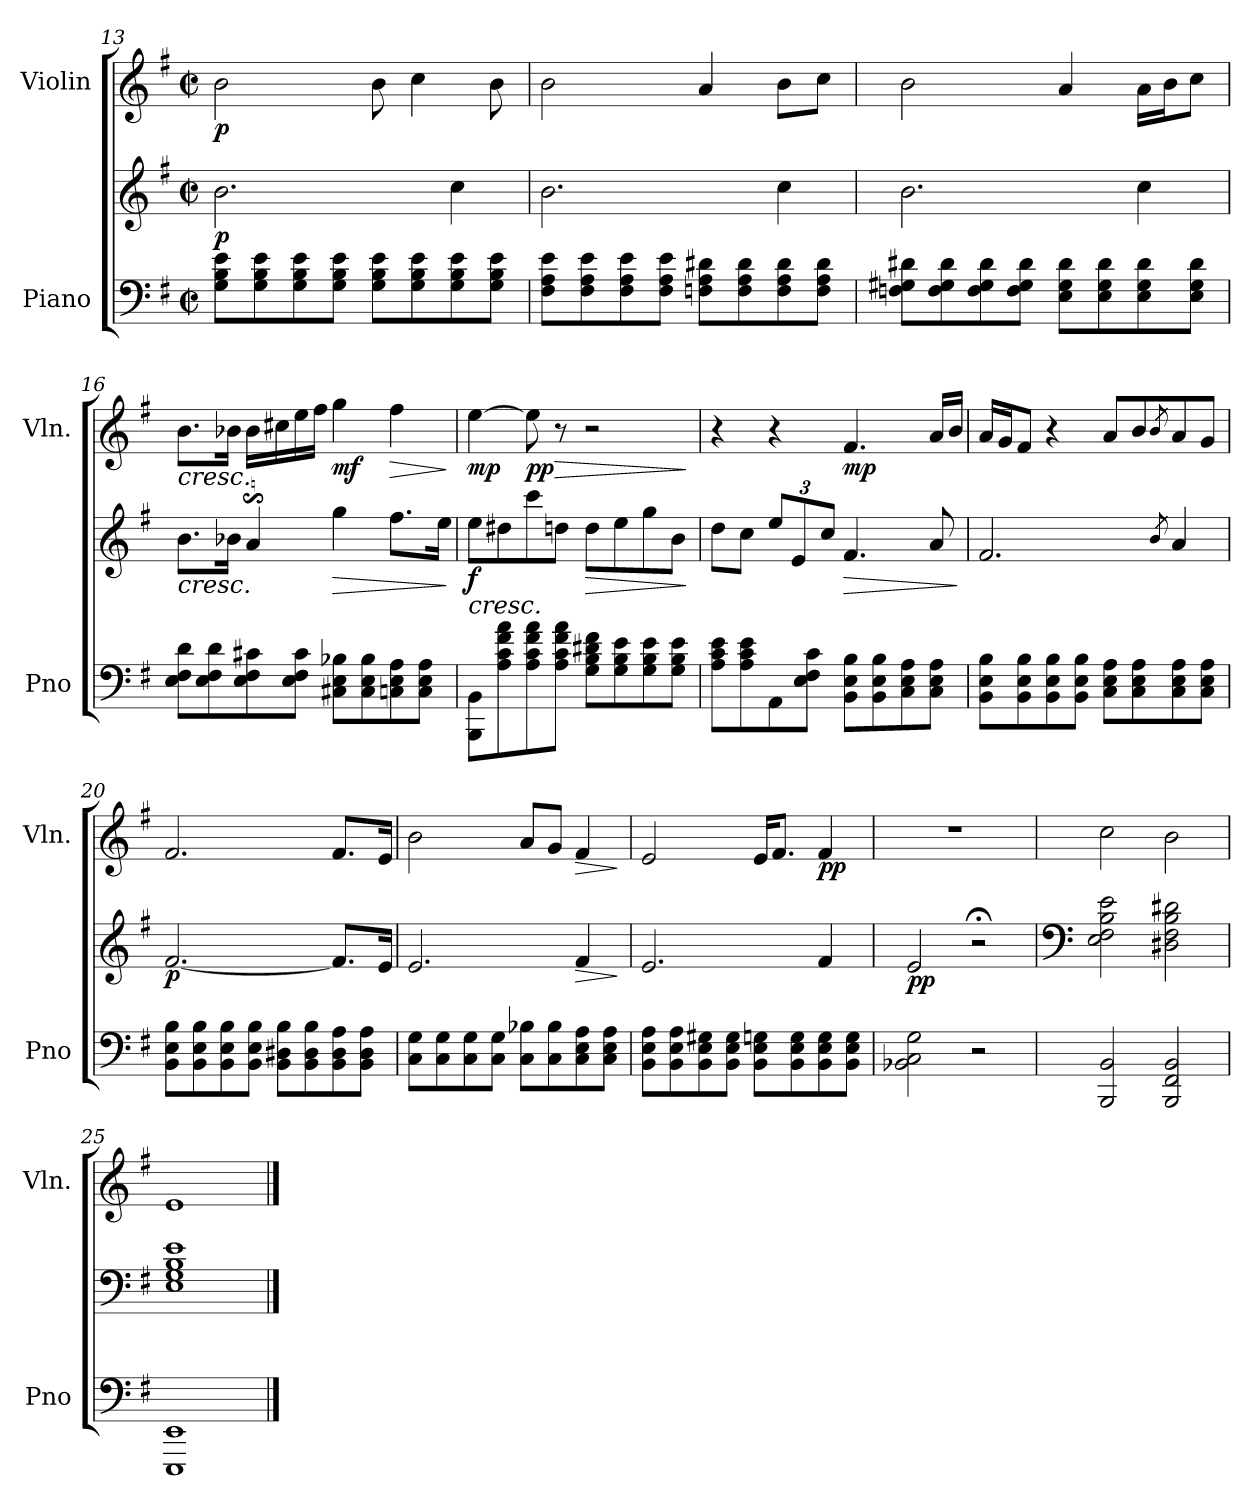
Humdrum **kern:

**kern	**kern	**dynam	**kern	**dynam
*part2	*part2	*part2	*part1	*part1
*staff3	*staff2	*staff2/3	*staff1	*staff1
*I"Piano	*	*	*I"Violin	*
*I'Pno	*	*	*I'Vln.	*
*clefF4	*clefG2	*	*clefG2	*
*k[f#]	*k[f#]	*	*k[f#]	*
*M2/2	*M2/2	*	*M2/2	*
*met(c|)	*met(c|)	*	*met(c|)	*
=13	=13	=13	=13	=13
!	!	!LO:DY:b	!	!LO:DY:b
8G\ 8B\ 8e\L	2.b\	p	2b\	p
8G\ 8B\ 8e\	.	.	.	.
8G\ 8B\ 8e\	.	.	.	.
8G\ 8B\ 8e\J	.	.	.	.
8G\ 8B\ 8e\L	.	.	8b\	.
8G\ 8B\ 8e\	.	.	4cc\	.
8G\ 8B\ 8e\	4cc\	.	.	.
8G\ 8B\ 8e\J	.	.	8b\	.
!!LO:LB:g=z
=14	=14	=14	=14	=14
8F#\ 8A\ 8e\L	2.b\	.	2b\	.
8F#\ 8A\ 8e\	.	.	.	.
8F#\ 8A\ 8e\	.	.	.	.
8F#\ 8A\ 8e\J	.	.	.	.
8Fn\ 8A\ 8d#X\L	.	.	4a/	.
8F\ 8A\ 8d#\	.	.	.	.
8F\ 8A\ 8d#\	4cc\	.	8b\L	.
8F\ 8A\ 8d#\J	.	.	8cc\J	.
=15	=15	=15	=15	=15
8Fn\ 8G#X\ 8d#X\L	2.b\	.	2b\	.
8F\ 8G#\ 8d#\	.	.	.	.
8F\ 8G#\ 8d#\	.	.	.	.
8F\ 8G#\ 8d#\J	.	.	.	.
8E\ 8G#\ 8d#\L	.	.	4a/	.
8E\ 8G#\ 8d#\	.	.	.	.
8E\ 8G#\ 8d#\	4cc\	.	16a\LL	.
.	.	.	16b\J	.
8E\ 8G#\ 8d#\J	.	.	8cc\J	.
=16	=16	=16	=16	=16
!	!	!LO:HP:b	!	!LO:HP:b
8E\ 8F#\ 8d\L	8.b\L	<	8.b\L	<
8E\ 8F#\ 8d\	.	.	.	.
.	16b-X\Jk	.	16b-X\Jk	.
8E\ 8F#\ 8c#X\	4as$SS/	.	16b-\LL	.
.	.	.	16cc#X\	.
8E\ 8F#\ 8c#\J	.	.	16ee\	.
.	.	.	16ff#\JJ	.
!	!	!LO:HP:b	!	!LO:DY:b
8C#X\ 8E\ 8B-X\L	4gg\	>	4gg\	mf
8C#\ 8E\ 8B-\	.	.	.	.
!	!	!	!	!LO:HP:b
!	!	!	!	!LO:HP:n=1:b
!	!	!	!	!LO:HP:n=1:b
8Cn\ 8E\ 8A\	8.ff#\L	.	4ff#\	> > >
8C\ 8E\ 8A\J	.	.	.	.
.	16ee\Jk	.	.	.
.	.	[ ]	.	[ ]
!!LO:LB:g=z
=17	=17	=17	=17	=17
!	!	!LO:HP:b	!	!
!	!	!LO:DY:n=1:b	!	!LO:DY:b
8BBB\ 8BB\L	8ee\L	< f	[4ee\	mp
8A\ 8c\ 8f#\ 8a\	8dd#X\	.	.	.
!	!	!	!	!LO:DY:n=1:b
8A\ 8c\ 8f#\ 8a\	8ccc\	.	8ee\]	] pp
!	!	!	!	!LO:HP:n=1:b
8A\ 8c\ 8f#\ 8a\J	8ddn\J	.	8r	] >
!	!	!LO:HP:b	!	!
8G\ 8B\ 8d#X\ 8f#\L	8dd\L	>	2r	.
8G\ 8B\ 8e\	8ee\	.	.	.
8G\ 8B\ 8e\	8gg\	.	.	.
8G\ 8B\ 8e\J	8b\J	.	.	.
.	.	[ ]	.	]
=18	=18	=18	=18	=18
8A\ 8c\ 8e\L	8dd\L	.	4r	.
8A\ 8c\ 8e\	8cc\J	.	.	.
*	*Xbrackettup	*	*	*
8AA\	12ee/L	.	4r	.
.	12e/	.	.	.
8E\ 8F#\ 8c\J	.	.	.	.
.	12cc/J	.	.	.
!	!	!LO:HP:b	!	!LO:DY:b
8BB\ 8E\ 8B\L	4.f#/	>	4.f#/	mp
8BB\ 8E\ 8B\	.	.	.	.
8C\ 8E\ 8A\	.	.	.	.
8C\ 8E\ 8A\J	8a/	.	16a/LL	.
.	.	.	16b/JJ	.
.	.	]	.	.
=19	=19	=19	=19	=19
8BB\ 8E\ 8B\L	2.f#/	.	16a/LL	.
.	.	.	16g/J	.
8BB\ 8E\ 8B\	.	.	8f#/J	.
8BB\ 8E\ 8B\	.	.	4r	.
8BB\ 8E\ 8B\J	.	.	.	.
8C\ 8E\ 8A\L	.	.	8a/L	.
8C\ 8E\ 8A\	.	.	8b/	.
.	8qb/	.	8qb/	.
8C\ 8E\ 8A\	4a/	.	8a/	.
8C\ 8E\ 8A\J	.	.	8g/J	.
=20	=20	=20	=20	=20
!	!	!LO:DY:b	!	!
8BB\ 8E\ 8B\L	[2.f#/	p	2.f#/	.
8BB\ 8E\ 8B\	.	.	.	.
8BB\ 8E\ 8B\	.	.	.	.
8BB\ 8E\ 8B\J	.	.	.	.
8BB\ 8D#X\ 8B\L	.	.	.	.
8BB\ 8D#\ 8B\	.	.	.	.
8BB\ 8D#\ 8A\	8.f#/L]	.	8.f#/L	.
8BB\ 8D#\ 8A\J	.	.	.	.
.	16e/Jk	.	16e/Jk	.
!!LO:LB:g=z
=21	=21	=21	=21	=21
8C\ 8G\L	2.e/	.	2b\	.
8C\ 8G\	.	.	.	.
8C\ 8G\	.	.	.	.
8C\ 8G\J	.	.	.	.
8C\ 8B-X\L	.	.	8a/L	.
8C\ 8B-\	.	.	8g/J	.
!	!	!LO:HP:b	!	!LO:HP:b
8C\ 8E\ 8A\	4f#/	>	4f#/	>
8C\ 8E\ 8A\J	.	.	.	.
.	.	]	.	]
=22	=22	=22	=22	=22
8BB\ 8E\ 8A\L	2.e/	.	2e/	.
8BB\ 8E\ 8A\	.	.	.	.
8BB\ 8E\ 8G#X\	.	.	.	.
8BB\ 8E\ 8G#\J	.	.	.	.
8BB\ 8E\ 8Gn\L	.	.	16e/KL	.
.	.	.	8.f#/J	.
8BB\ 8E\ 8G\	.	.	.	.
*	*	*	*MM40	*
!	!	!	!	!LO:DY:b
8BB\ 8E\ 8G\	4f#/	.	4f#/	pp
8BB\ 8E\ 8G\J	.	.	.	.
=23	=23	=23	=23	=23
!	!	!LO:DY:b	!	!
2BB-X\ 2C\ 2G\	2e/	pp	1r	.
2r	2r;<	.	.	.
=24	=24	=24	=24	=24
*	*clefF4	*	*	*
2BBB/ 2BB/	2E\ 2F#\ 2B\ 2e\	.	2cc\	.
2BBB/ 2FF#/ 2BB/	2D#X\ 2F#\ 2B\ 2d#X\	.	2b\	.
=25	=25	=25	=25	=25
1EEE 1EE	1E 1G 1B 1e	.	1e	.
==	==	==	==	==
*-	*-	*-	*-	*-
